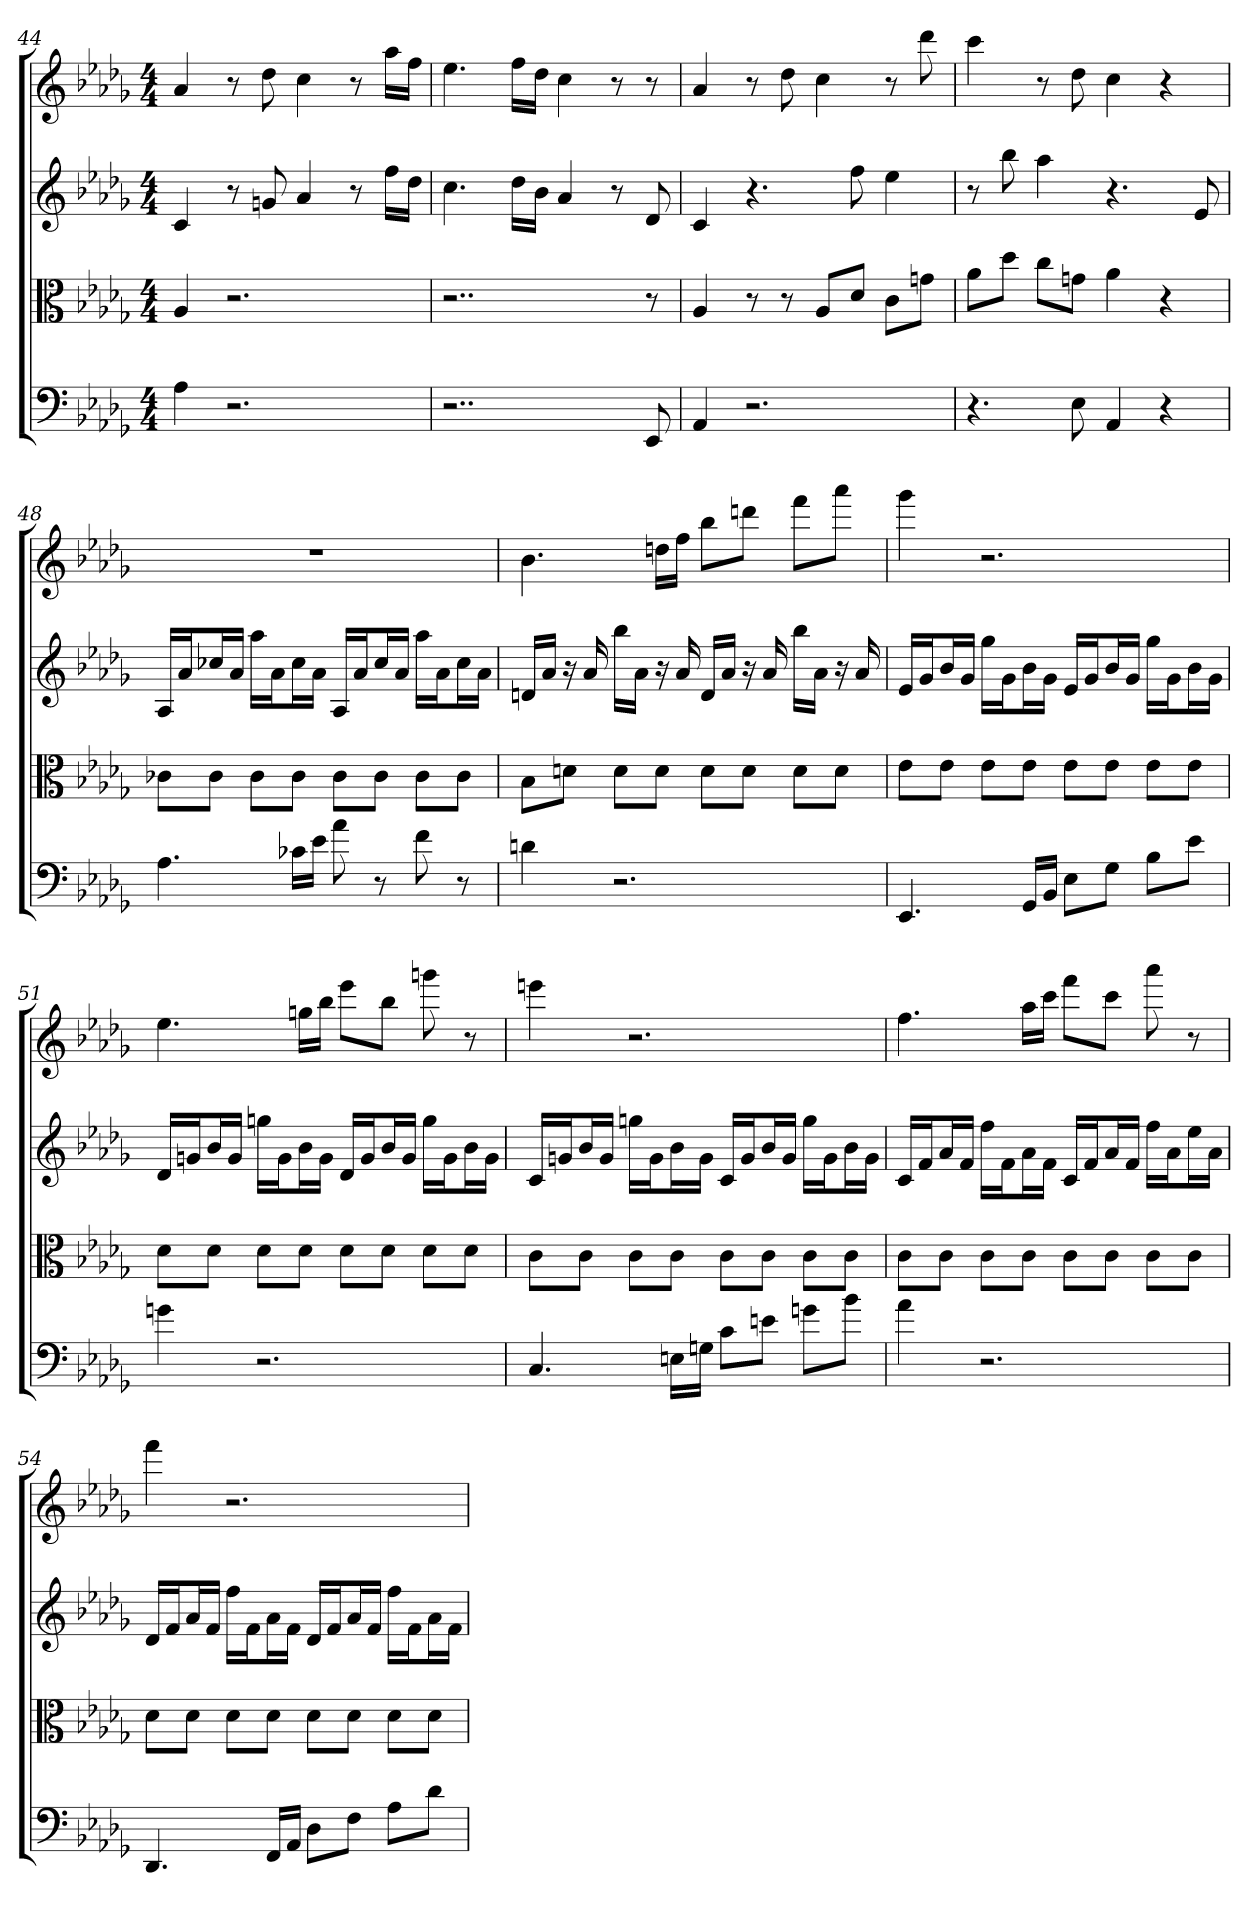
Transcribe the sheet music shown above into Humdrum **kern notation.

**kern	**kern	**kern	**kern
*part4	*part3	*part2	*part1
*staff4	*staff3	*staff2	*staff1
*clefF4	*clefC3	*clefG2	*clefG2
*k[b-e-a-d-g-]	*k[b-e-a-d-g-]	*k[b-e-a-d-g-]	*k[b-e-a-d-g-]
*D-:	*D-:	*D-:	*D-:
*M4/4	*M4/4	*M4/4	*M4/4
=44	=44	=44	=44
4A-	4A-	4c	4a-
2.r	2.r	8r	8r
.	.	8gn	8dd-
.	.	4a-	4cc
.	.	8r	8r
.	.	16ff\LL	16aa-\LL
.	.	16dd-\JJ	16ff\JJ
=45	=45	=45	=45
2..r	2..r	4.cc	4.ee-
.	.	16dd-\LL	16ff\LL
.	.	16b-\JJ	16dd-\JJ
.	.	4a-	4cc
.	.	8r	8r
8EE-	8r	8d-	8r
=46	=46	=46	=46
4AA-	4A-	4c	4a-
2.r	8r	4.r	8r
.	8r	.	8dd-
.	8A-/L	.	4cc
.	8d-/J	8ff	.
.	8c\L	4ee-	8r
.	8gn\J	.	8ddd-
=47	=47	=47	=47
4.r	8a-\L	8r	4ccc
.	8dd-\J	8bb-	.
.	8cc\L	4aa-	8r
8E-	8gn\J	.	8dd-
4AA-	4a-	4.r	4cc
4r	4r	.	4r
.	.	8e-	.
=48	=48	=48	=48
4.A-	8c-X\L	16A-/LL	1r
.	.	16a-/J	.
.	8c-\J	16cc-X/L	.
.	.	16a-/JJ	.
.	8c-\L	16aa-\LL	.
.	.	16a-\J	.
16c-X\LL	8c-\J	16cc-\L	.
16e-\JJ	.	16a-\JJ	.
8a-	8c-\L	16A-/LL	.
.	.	16a-/J	.
8r	8c-\J	16cc-/L	.
.	.	16a-/JJ	.
8f	8c-\L	16aa-\LL	.
.	.	16a-\J	.
8r	8c-\J	16cc-\L	.
.	.	16a-\JJ	.
=49	=49	=49	=49
4dn	8B-\L	16dn/LL	4.b-
.	.	16a-/JJ	.
.	8dn\J	16r	.
.	.	16a-	.
2.r	8d\L	16bb-\LL	.
.	.	16a-\JJ	.
.	8d\J	16r	16ddn\LL
.	.	16a-	16ff\JJ
.	8d\L	16d/LL	8bb-\L
.	.	16a-/JJ	.
.	8d\J	16r	8dddn\J
.	.	16a-	.
.	8d\L	16bb-\LL	8fff\L
.	.	16a-\JJ	.
.	8d\J	16r	8aaa-\J
.	.	16a-	.
=50	=50	=50	=50
4.EE-	8e-\L	16e-/LL	4ggg-
.	.	16g-/J	.
.	8e-\J	16b-/L	.
.	.	16g-/JJ	.
.	8e-\L	16gg-\LL	2.r
.	.	16g-\J	.
16GG-/LL	8e-\J	16b-\L	.
16BB-/JJ	.	16g-\JJ	.
8E-\L	8e-\L	16e-/LL	.
.	.	16g-/J	.
8G-\J	8e-\J	16b-/L	.
.	.	16g-/JJ	.
8B-\L	8e-\L	16gg-\LL	.
.	.	16g-\J	.
8e-\J	8e-\J	16b-\L	.
.	.	16g-\JJ	.
=51	=51	=51	=51
4gn	8d-\L	16d-/LL	4.ee-
.	.	16gn/J	.
.	8d-\J	16b-/L	.
.	.	16g/JJ	.
2.r	8d-\L	16ggn\LL	.
.	.	16g\J	.
.	8d-\J	16b-\L	16ggn\LL
.	.	16g\JJ	16bb-\JJ
.	8d-\L	16d-/LL	8eee-\L
.	.	16g/J	.
.	8d-\J	16b-/L	8bb-\J
.	.	16g/JJ	.
.	8d-\L	16gg\LL	8gggn
.	.	16g\J	.
.	8d-\J	16b-\L	8r
.	.	16g\JJ	.
=52	=52	=52	=52
4.C	8c\L	16c/LL	4eeen
.	.	16gn/J	.
.	8c\J	16b-/L	.
.	.	16g/JJ	.
.	8c\L	16ggn\LL	2.r
.	.	16g\J	.
16En\LL	8c\J	16b-\L	.
16Gn\JJ	.	16g\JJ	.
8c\L	8c\L	16c/LL	.
.	.	16g/J	.
8en\J	8c\J	16b-/L	.
.	.	16g/JJ	.
8gn\L	8c\L	16gg\LL	.
.	.	16g\J	.
8b-\J	8c\J	16b-\L	.
.	.	16g\JJ	.
=53	=53	=53	=53
4a-	8c\L	16c/LL	4.ff
.	.	16f/J	.
.	8c\J	16a-/L	.
.	.	16f/JJ	.
2.r	8c\L	16ff\LL	.
.	.	16f\J	.
.	8c\J	16a-\L	16aa-\LL
.	.	16f\JJ	16ccc\JJ
.	8c\L	16c/LL	8fff\L
.	.	16f/J	.
.	8c\J	16a-/L	8ccc\J
.	.	16f/JJ	.
.	8c\L	16ff\LL	8aaa-
.	.	16a-\J	.
.	8c\J	16ee-\L	8r
.	.	16a-\JJ	.
=54	=54	=54	=54
4.DD-	8d-\L	16d-/LL	4fff
.	.	16f/J	.
.	8d-\J	16a-/L	.
.	.	16f/JJ	.
.	8d-\L	16ff\LL	2.r
.	.	16f\J	.
16FF/LL	8d-\J	16a-\L	.
16AA-/JJ	.	16f\JJ	.
8D-\L	8d-\L	16d-/LL	.
.	.	16f/J	.
8F\J	8d-\J	16a-/L	.
.	.	16f/JJ	.
8A-\L	8d-\L	16ff\LL	.
.	.	16f\J	.
8d-\J	8d-\J	16a-\L	.
.	.	16f\JJ	.
=	=	=	=
*-	*-	*-	*-
